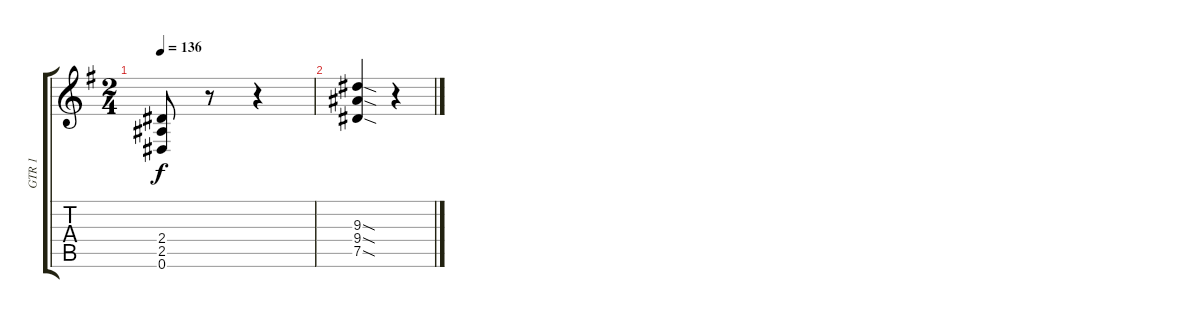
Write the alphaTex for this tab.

\track ("GTR 1" "GTR 1") {instrument distortionguitar}
\staff {score tabs}
\tuning (Eb4 Bb3 Gb3 Db3 Ab2 Eb2) {hide}
\ts (2 4)
\tempo 136
\clef g2
\ks g
(2.4 2.5 0.6).8{dy f} r.8{beam merge} r.4 |
(9.3{sod} 9.4{sod} 7.5{sod}).4 r.4
